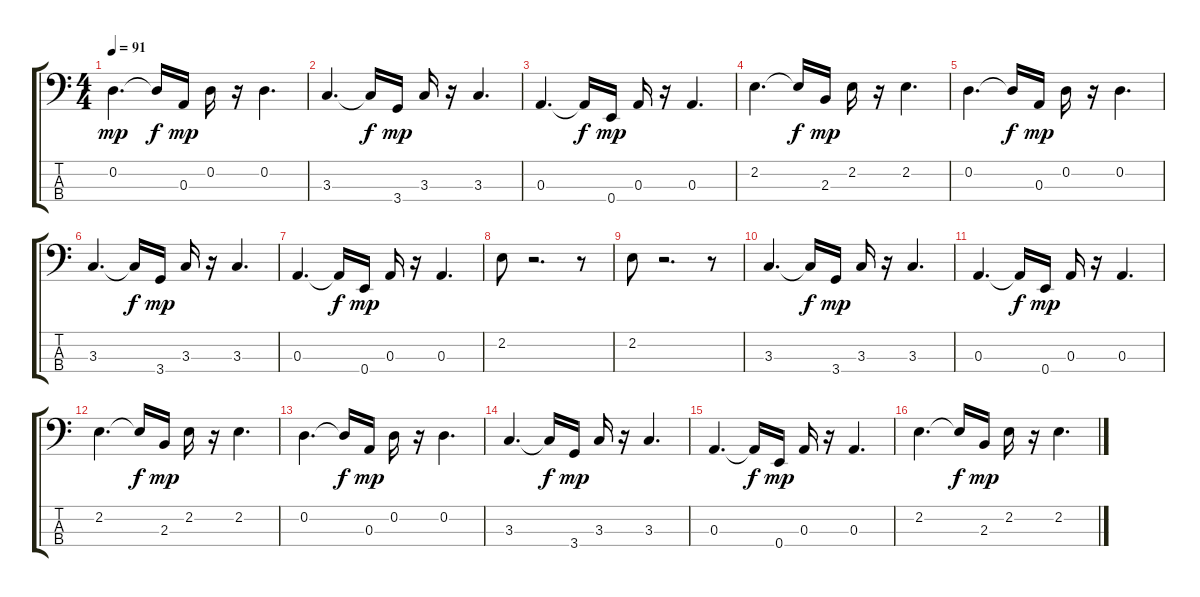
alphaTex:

\track "" {instrument fretlessbass}
\staff {score tabs}
\tuning (G2 D2 A1 E1) {hide}
\ts (4 4)
\tempo 91
\clef f4
\ks c
0.2.4{d dy mp} 0.2{t}.16{dy f} 0.3.16{dy mp} 0.2.16 r.16 0.2.4{d} |
3.3.4{d} 3.3{t}.16{dy f} 3.4.16{dy mp} 3.3.16 r.16 3.3.4{d} |
0.3.4{d} 0.3{t}.16{dy f} 0.4.16{dy mp} 0.3.16 r.16 0.3.4{d} |
2.2.4{d} 2.2{t}.16{dy f} 2.3.16{dy mp} 2.2.16 r.16 2.2.4{d} |
0.2.4{d} 0.2{t}.16{dy f} 0.3.16{dy mp} 0.2.16 r.16 0.2.4{d} |
3.3.4{d} 3.3{t}.16{dy f} 3.4.16{dy mp} 3.3.16 r.16 3.3.4{d} |
0.3.4{d} 0.3{t}.16{dy f} 0.4.16{dy mp} 0.3.16 r.16 0.3.4{d} |
2.2.8 r.2{d} r.8 |
2.2.8 r.2{d} r.8 |
3.3.4{d} 3.3{t}.16{dy f} 3.4.16{dy mp} 3.3.16 r.16 3.3.4{d} |
0.3.4{d} 0.3{t}.16{dy f} 0.4.16{dy mp} 0.3.16 r.16 0.3.4{d} |
2.2.4{d} 2.2{t}.16{dy f} 2.3.16{dy mp} 2.2.16 r.16 2.2.4{d} |
0.2.4{d} 0.2{t}.16{dy f} 0.3.16{dy mp} 0.2.16 r.16 0.2.4{d} |
3.3.4{d} 3.3{t}.16{dy f} 3.4.16{dy mp} 3.3.16 r.16 3.3.4{d} |
0.3.4{d} 0.3{t}.16{dy f} 0.4.16{dy mp} 0.3.16 r.16 0.3.4{d} |
2.2.4{d} 2.2{t}.16{dy f} 2.3.16{dy mp} 2.2.16 r.16 2.2.4{d}
